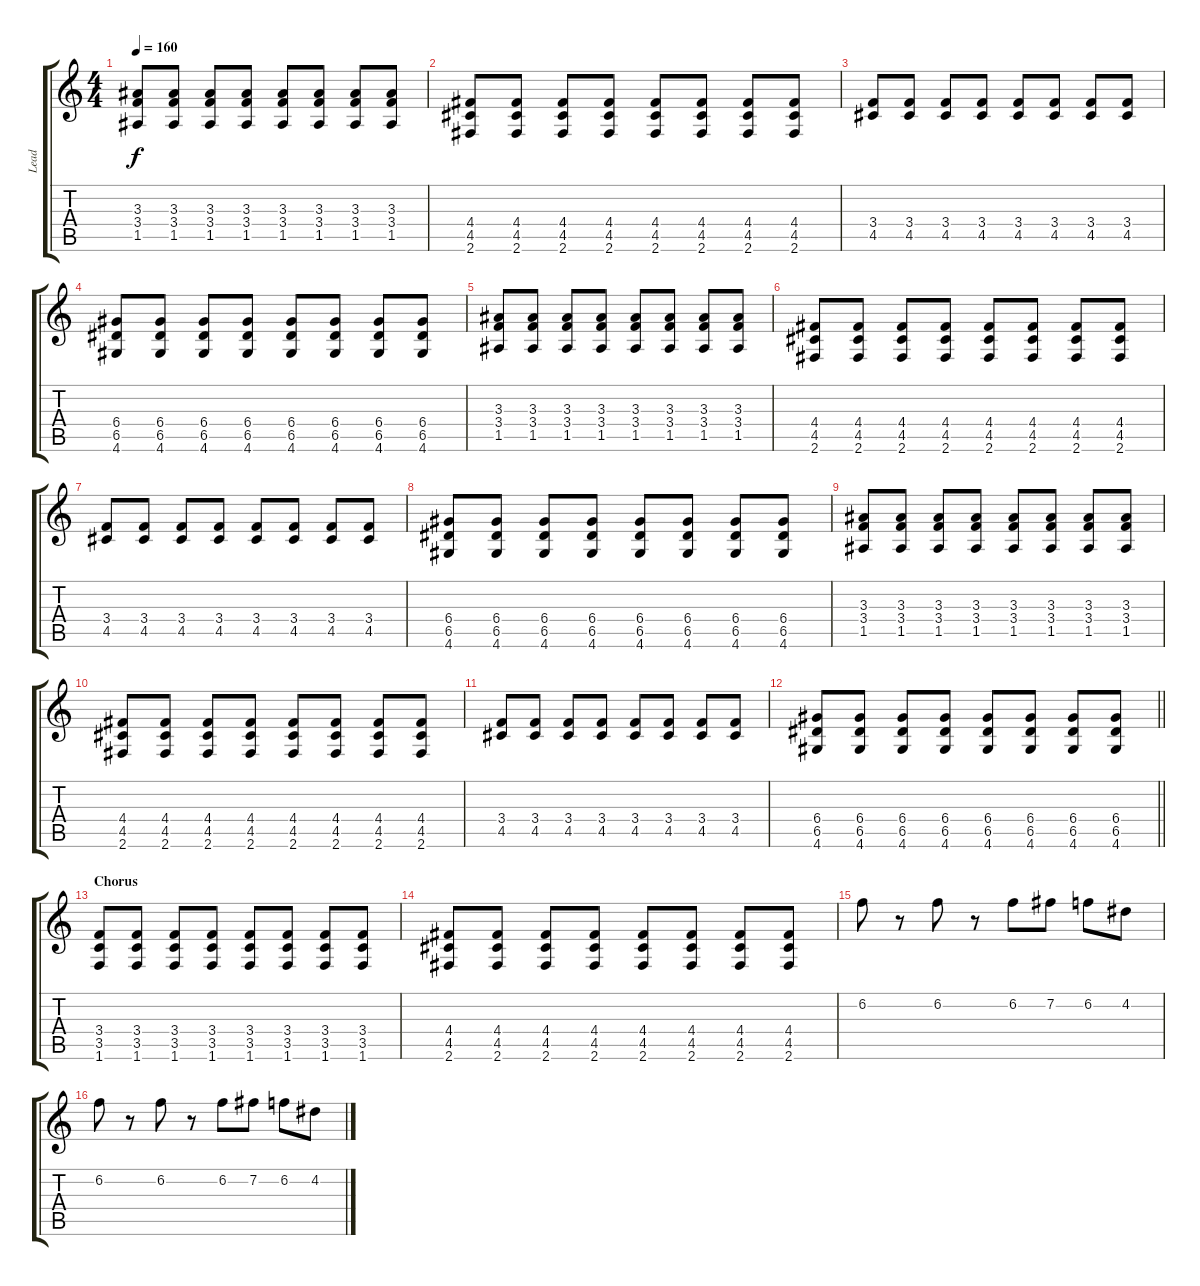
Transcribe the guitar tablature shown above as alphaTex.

\track ("Lead" "Lead") {instrument overdrivenguitar}
\staff {score tabs}
\tuning (E4 B3 G3 D3 A2 E2) {hide}
\ts (4 4)
\tempo 160
\clef g2
\ks c
(3.3 3.4 1.5).8{dy f} (3.3 3.4 1.5).8 (3.3 3.4 1.5).8 (3.3 3.4 1.5).8 (3.3 3.4 1.5).8 (3.3 3.4 1.5).8 (3.3 3.4 1.5).8 (3.3 3.4 1.5).8 |
(4.4 4.5 2.6).8 (4.4 4.5 2.6).8 (4.4 4.5 2.6).8 (4.4 4.5 2.6).8 (4.4 4.5 2.6).8 (4.4 4.5 2.6).8 (4.4 4.5 2.6).8 (4.4 4.5 2.6).8 |
(3.4 4.5).8 (3.4 4.5).8 (3.4 4.5).8 (3.4 4.5).8 (3.4 4.5).8 (3.4 4.5).8 (3.4 4.5).8 (3.4 4.5).8 |
(6.4 6.5 4.6).8 (6.4 6.5 4.6).8 (6.4 6.5 4.6).8 (6.4 6.5 4.6).8 (6.4 6.5 4.6).8 (6.4 6.5 4.6).8 (6.4 6.5 4.6).8 (6.4 6.5 4.6).8 |
(3.3 3.4 1.5).8 (3.3 3.4 1.5).8 (3.3 3.4 1.5).8 (3.3 3.4 1.5).8 (3.3 3.4 1.5).8 (3.3 3.4 1.5).8 (3.3 3.4 1.5).8 (3.3 3.4 1.5).8 |
(4.4 4.5 2.6).8 (4.4 4.5 2.6).8 (4.4 4.5 2.6).8 (4.4 4.5 2.6).8 (4.4 4.5 2.6).8 (4.4 4.5 2.6).8 (4.4 4.5 2.6).8 (4.4 4.5 2.6).8 |
(3.4 4.5).8 (3.4 4.5).8 (3.4 4.5).8 (3.4 4.5).8 (3.4 4.5).8 (3.4 4.5).8 (3.4 4.5).8 (3.4 4.5).8 |
(6.4 6.5 4.6).8 (6.4 6.5 4.6).8 (6.4 6.5 4.6).8 (6.4 6.5 4.6).8 (6.4 6.5 4.6).8 (6.4 6.5 4.6).8 (6.4 6.5 4.6).8 (6.4 6.5 4.6).8 |
(3.3 3.4 1.5).8 (3.3 3.4 1.5).8 (3.3 3.4 1.5).8 (3.3 3.4 1.5).8 (3.3 3.4 1.5).8 (3.3 3.4 1.5).8 (3.3 3.4 1.5).8 (3.3 3.4 1.5).8 |
(4.4 4.5 2.6).8 (4.4 4.5 2.6).8 (4.4 4.5 2.6).8 (4.4 4.5 2.6).8 (4.4 4.5 2.6).8 (4.4 4.5 2.6).8 (4.4 4.5 2.6).8 (4.4 4.5 2.6).8 |
(3.4 4.5).8 (3.4 4.5).8 (3.4 4.5).8 (3.4 4.5).8 (3.4 4.5).8 (3.4 4.5).8 (3.4 4.5).8 (3.4 4.5).8 |
\barLineRight lightlight
(6.4 6.5 4.6).8 (6.4 6.5 4.6).8 (6.4 6.5 4.6).8 (6.4 6.5 4.6).8 (6.4 6.5 4.6).8 (6.4 6.5 4.6).8 (6.4 6.5 4.6).8 (6.4 6.5 4.6).8 |
\section ("" "Chorus")
(3.4 3.5 1.6).8 (3.4 3.5 1.6).8 (3.4 3.5 1.6).8 (3.4 3.5 1.6).8 (3.4 3.5 1.6).8 (3.4 3.5 1.6).8 (3.4 3.5 1.6).8 (3.4 3.5 1.6).8 |
(4.4 4.5 2.6).8 (4.4 4.5 2.6).8 (4.4 4.5 2.6).8 (4.4 4.5 2.6).8 (4.4 4.5 2.6).8 (4.4 4.5 2.6).8 (4.4 4.5 2.6).8 (4.4 4.5 2.6).8 |
6.2.8 r.8 6.2.8 r.8 6.2.8 7.2.8 6.2.8 4.2.8 |
6.2.8 r.8 6.2.8 r.8 6.2.8 7.2.8 6.2.8 4.2.8
